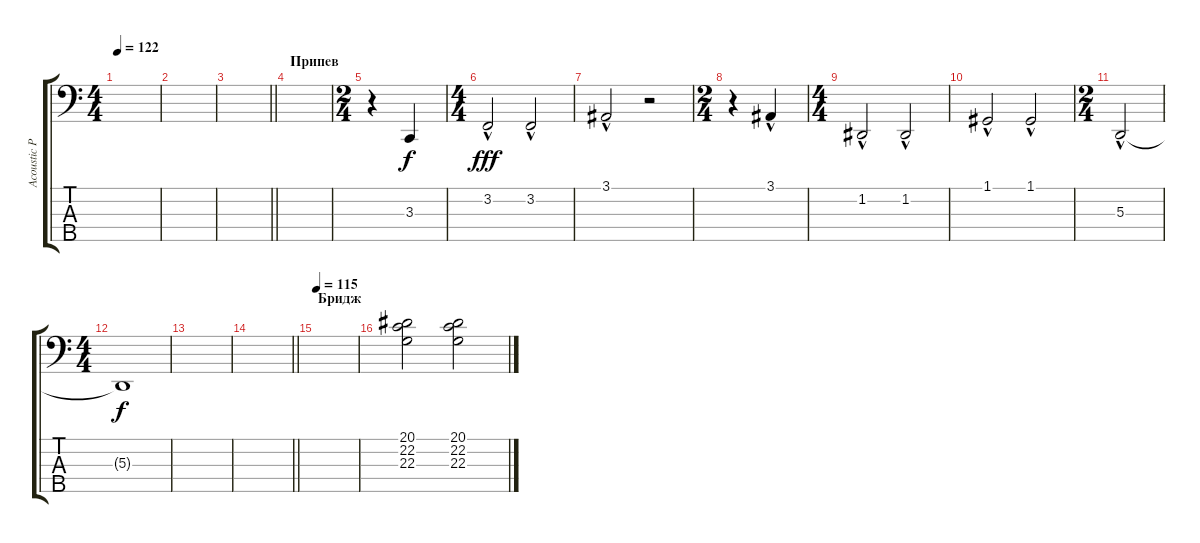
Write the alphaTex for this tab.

\track ("Acoustic Piano (Staff 2)" "Acoustic P") {instrument acousticgrandpiano}
\staff {score tabs}
\tuning (G2 D2 A1 E1 B0) {hide}
\ts (4 4)
\tempo 122
\clef f4
\ks c
|
|
\barLineRight lightlight
|
\section ("" "Припев")
|
\ts (2 4)
r.4 3.3.4{dy f} |
\ts (4 4)
3.2{hac}.2{dy fff} 3.2{hac}.2 |
3.1{hac}.2 r.2 |
\ts (2 4)
r.4 3.1{hac}.4 |
\ts (4 4)
1.2{hac}.2 1.2{hac}.2 |
1.1{hac}.2 1.1{hac}.2 |
\ts (2 4)
5.3{hac}.2 |
\ts (4 4)
5.3{t}.1{dy f} |
|
\barLineRight lightlight
|
\section ("" "Бридж")
\tempo 115
|
(20.1 22.2 22.3).2 (20.1 22.2 22.3).2
